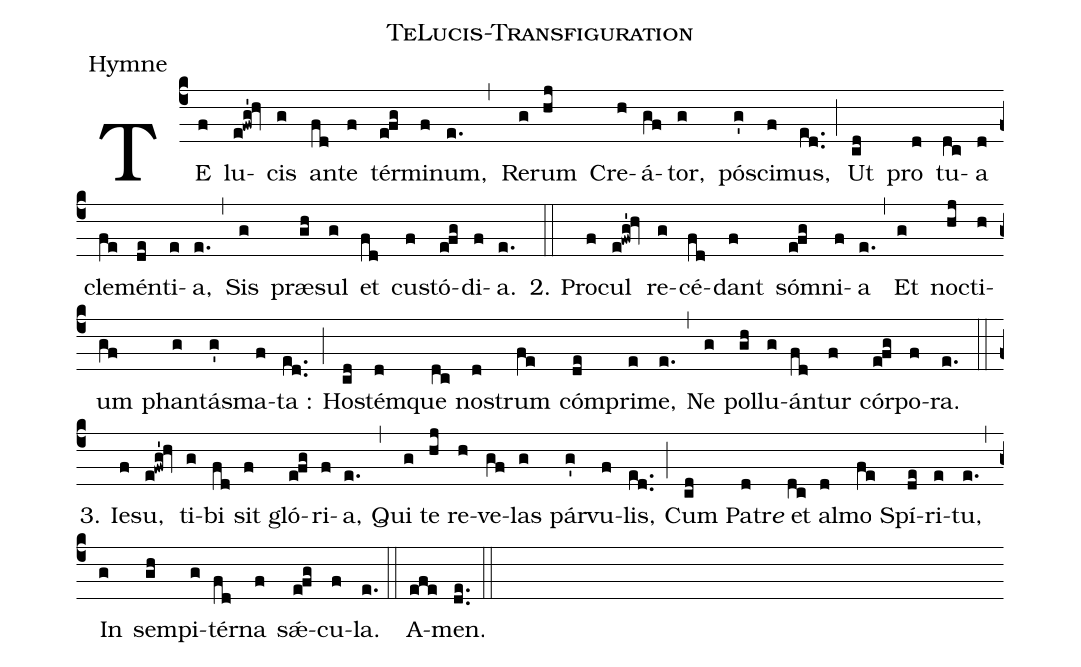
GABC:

name:TeLucis-Transfiguration;
office-part:Hymne;
%%
(c4) TE(f) lu(e!fwg'!hv)cis(g) an(fd)te(f) tér(e!fg)mi(f)num,(e.) (,)
Re(g)rum(hj) Cre(h)á(gf)tor,(g) pó(g')sci(f)mus,(ed..) (;)
Ut(cd) pro(d) tu(dc)a(d) cle(fe)mén(de)ti(e)a,(e.) (,)
Sis(g) præ(gh)sul(g) et(fd) cu(f)stó(e!fg)di(f)a.(e.) (::)

2. Pr{o}(f)cul(e!fwg'!hv) re(g)cé(fd)dant(f) só(e!fg)mni(f)a(e.) (,)
Et(g) no(hj)cti(h)um(gf) phan(g)tás(g')ma(f)ta :(ed..) (;)
Ho(cd)stém(d)que(dc) no(d)strum(fe) cóm(de)pri(e)me,(e.) (,)
Ne(g) pol(gh)lu(g)án(fd)tur(f) cór(e!fg)po(f)ra.(e.) (::)

3. Ie(f)su,(e!fwg'!hv) ti(g)bi(fd) sit(f) gló(e!fg)ri(f)a,(e.) (,)
Qui(g) te(hj) re(h)ve(gf)las(g) pár(g')vu(f)lis,(ed..) (;)
Cum(cd) Pa(d)tr<i>e</i> {e}t(dc) al(d)mo(fe) Spí(de)ri(e)tu,(e.) (,)
In(g) sem(gh)pi(g)tér(fd)na(f) sǽ(e!fg)cu(f)la.(e.) (::)

A(efe)men.(de..) (::)
